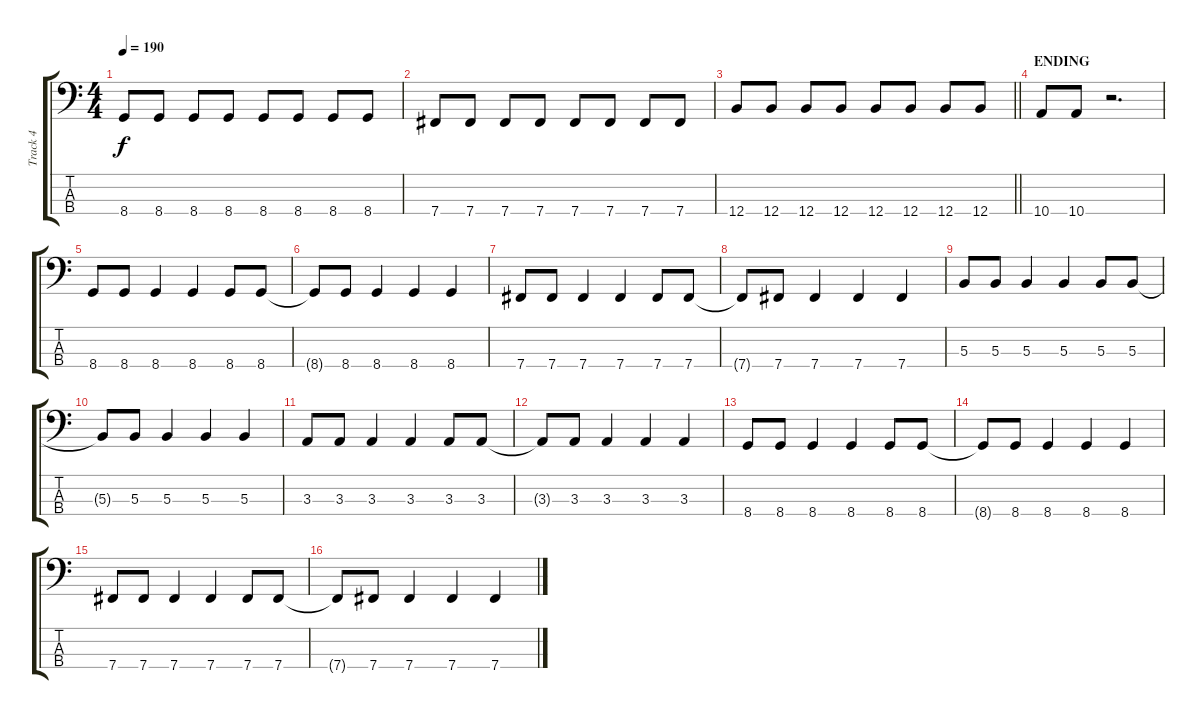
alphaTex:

\track ("Track 4" "Track 4") {instrument slapbass1}
\staff {score tabs}
\tuning (E2 B1 Gb1 B0) {hide}
\ts (4 4)
\tempo 190
\clef f4
\ks c
8.4.8{dy f} 8.4.8 8.4.8 8.4.8 8.4.8 8.4.8 8.4.8 8.4.8 |
7.4.8 7.4.8 7.4.8 7.4.8 7.4.8 7.4.8 7.4.8 7.4.8 |
\barLineRight lightlight
12.4.8 12.4.8 12.4.8 12.4.8 12.4.8 12.4.8 12.4.8 12.4.8 |
\section ("" "ENDING")
10.4.8 10.4.8 r.2{d} |
8.4.8 8.4.8 8.4.4 8.4.4 8.4.8 8.4.8 |
8.4{t}.8 8.4.8 8.4.4 8.4.4 8.4.4 |
7.4.8 7.4.8 7.4.4 7.4.4 7.4.8 7.4.8 |
7.4{t}.8 7.4.8 7.4.4 7.4.4 7.4.4 |
5.3.8 5.3.8 5.3.4 5.3.4 5.3.8 5.3.8 |
5.3{t}.8 5.3.8 5.3.4 5.3.4 5.3.4 |
3.3.8 3.3.8 3.3.4 3.3.4 3.3.8 3.3.8 |
3.3{t}.8 3.3.8 3.3.4 3.3.4 3.3.4 |
8.4.8 8.4.8 8.4.4 8.4.4 8.4.8 8.4.8 |
8.4{t}.8 8.4.8 8.4.4 8.4.4 8.4.4 |
7.4.8 7.4.8 7.4.4 7.4.4 7.4.8 7.4.8 |
7.4{t}.8 7.4.8 7.4.4 7.4.4 7.4.4
